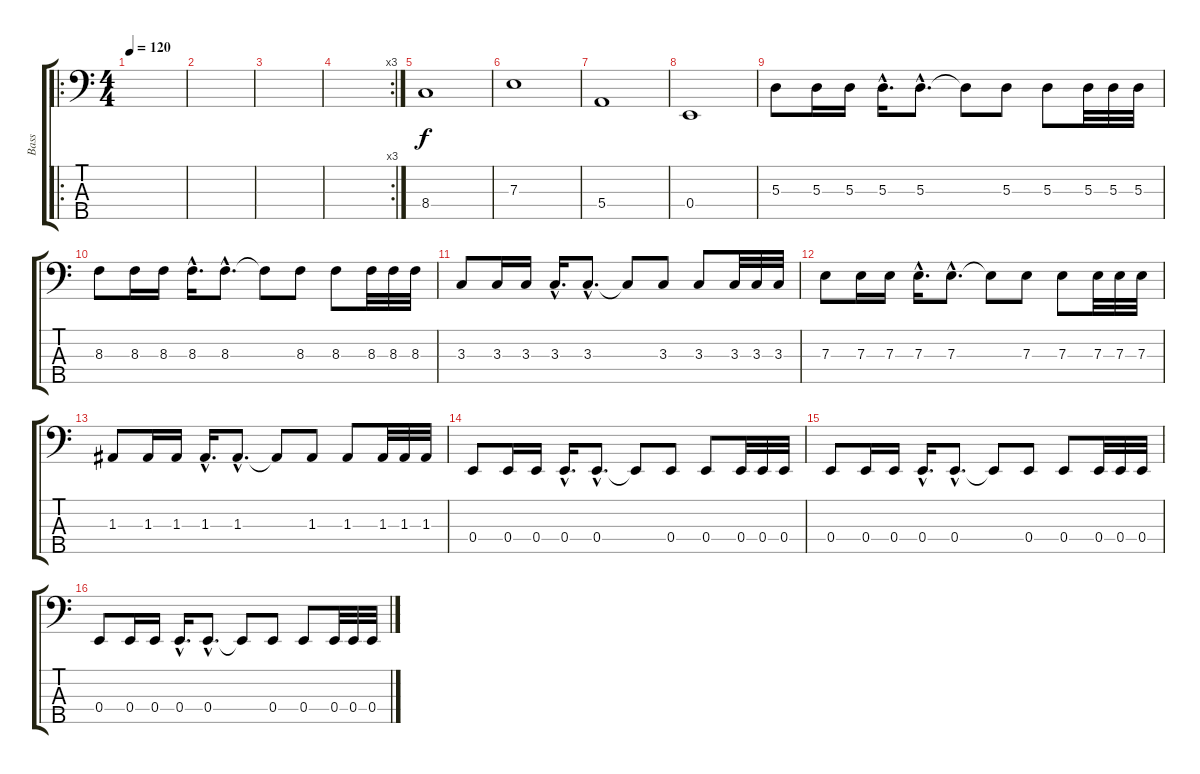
\track ("Bass" "Bass") {instrument electricbassfinger}
\staff {score tabs}
\tuning (G2 D2 A1 E1 B0) {hide}
\ro
\ts (4 4)
\tempo 120
\clef f4
\ks c
|
|
|
\rc 3
|
8.4.1 |
7.3.1 |
5.4.1 |
0.4.1 |
5.3.8 5.3.16 5.3.16 5.3{hac}.16{d} 5.3{hac}.8{d} 5.3{t}.8 5.3.8 5.3.8 5.3.32 5.3.32 5.3.32 |
8.3.8 8.3.16 8.3.16 8.3{hac}.16{d} 8.3{hac}.8{d} 8.3{t}.8 8.3.8 8.3.8 8.3.32 8.3.32 8.3.32 |
3.3.8 3.3.16 3.3.16 3.3{hac}.16{d} 3.3{hac}.8{d} 3.3{t}.8 3.3.8 3.3.8 3.3.32 3.3.32 3.3.32 |
7.3.8 7.3.16 7.3.16 7.3{hac}.16{d} 7.3{hac}.8{d} 7.3{t}.8 7.3.8 7.3.8 7.3.32 7.3.32 7.3.32 |
1.3.8 1.3.16 1.3.16 1.3{hac}.16{d} 1.3{hac}.8{d} 1.3{t}.8 1.3.8 1.3.8 1.3.32 1.3.32 1.3.32 |
0.4.8 0.4.16 0.4.16 0.4{hac}.16{d} 0.4{hac}.8{d} 0.4{t}.8 0.4.8 0.4.8 0.4.32 0.4.32 0.4.32 |
0.4.8 0.4.16 0.4.16 0.4{hac}.16{d} 0.4{hac}.8{d} 0.4{t}.8 0.4.8 0.4.8 0.4.32 0.4.32 0.4.32 |
0.4.8 0.4.16 0.4.16 0.4{hac}.16{d} 0.4{hac}.8{d} 0.4{t}.8 0.4.8 0.4.8 0.4.32 0.4.32 0.4.32
